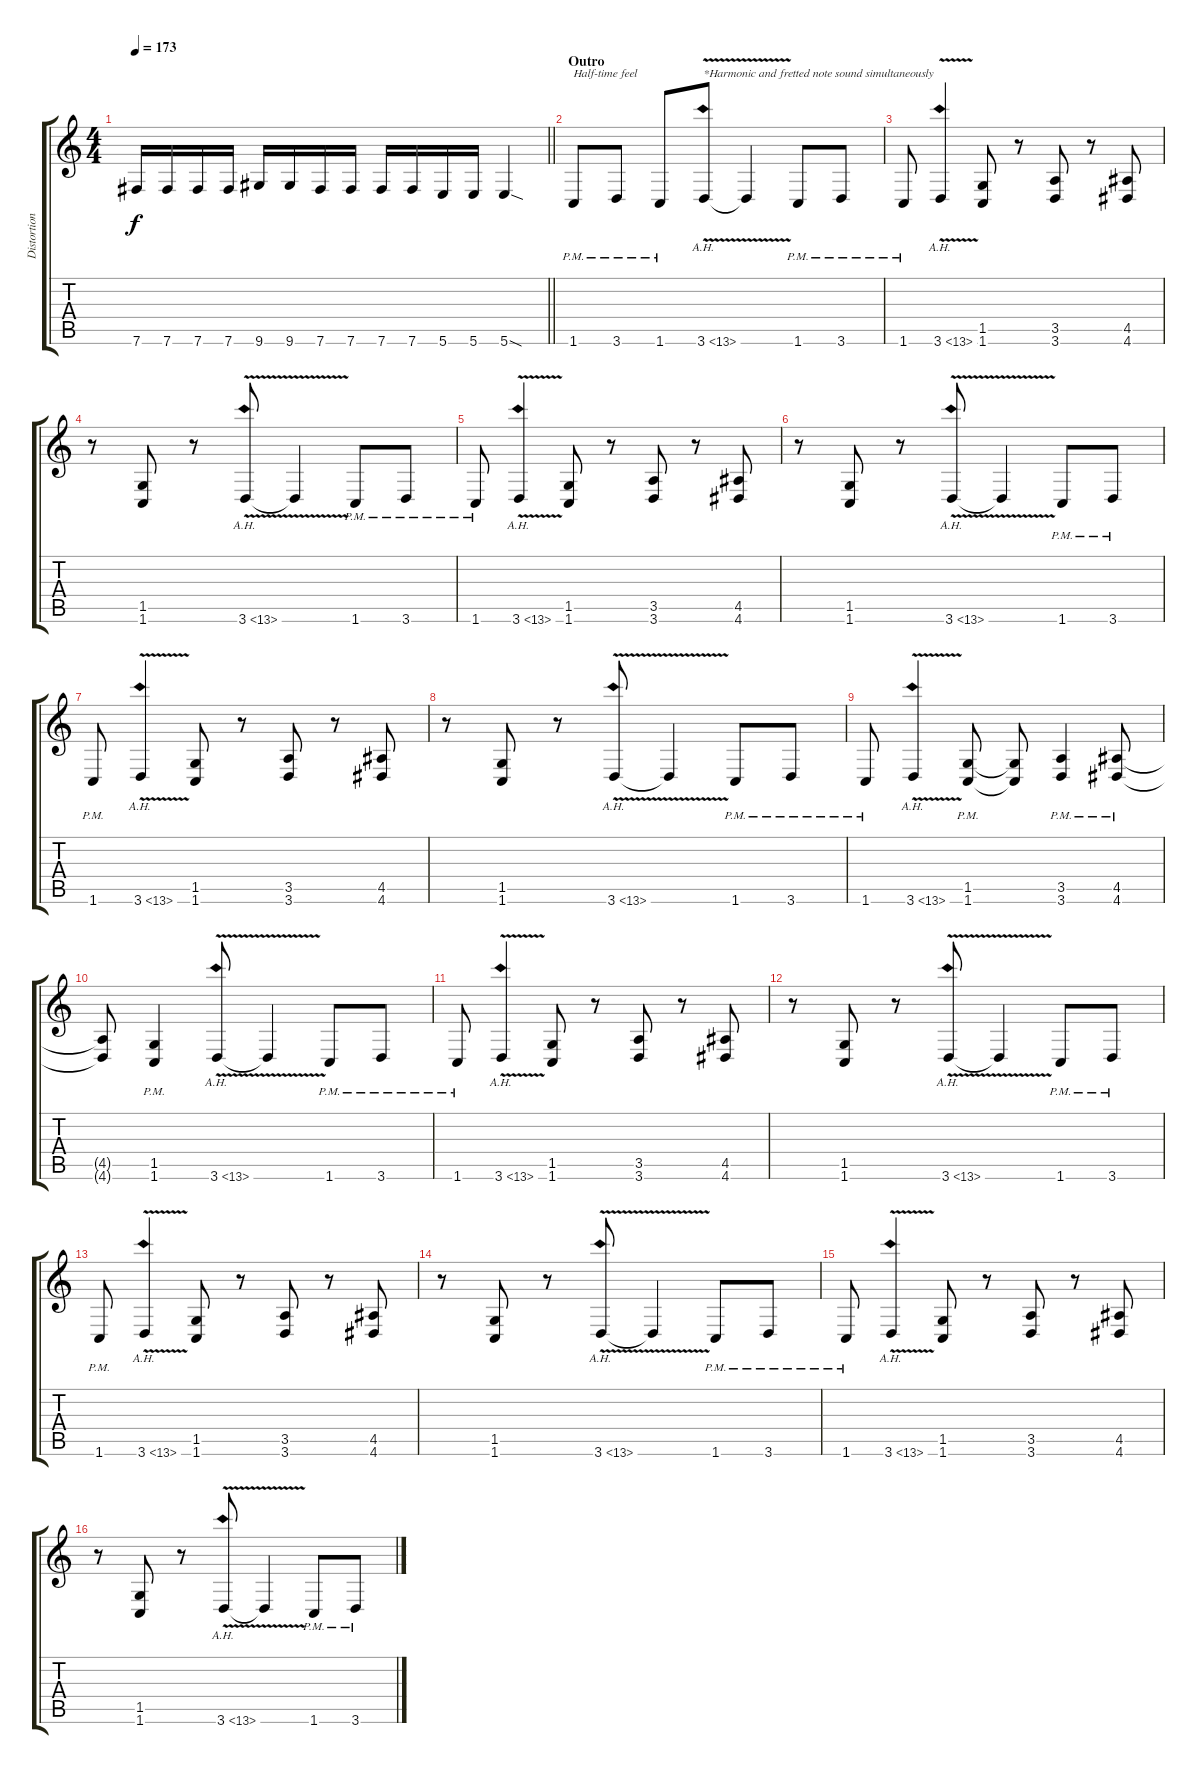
\track ("Distortion guitar" "Distortion") {instrument distortionguitar}
\staff {score tabs}
\tuning (Db4 Ab3 E3 B2 Gb2 B1) {hide}
\ts (4 4)
\tempo 173
\clef g2
\barLineRight lightlight
\ks c
7.6.16{dy f} 7.6.16 7.6.16 7.6.16 9.6.16 9.6.16 7.6.16 7.6.16 7.6.16 7.6.16 5.6.16 5.6.16 5.6{sod}.4 |
\section ("" "Outro")
1.6{pm}.8{txt "Half-time feel"} 3.6{pm}.8 1.6{pm}.8 3.6{ah 10 v}.8{txt "*Harmonic and fretted note sound simultaneously"} 3.6{t}.4 1.6{pm}.8 3.6{pm}.8 |
1.6{pm}.8 3.6{ah 10 v}.4 (1.5 1.6).8 r.8 (3.5 3.6).8 r.8 (4.5 4.6).8 |
r.8 (1.5 1.6).8 r.8 3.6{ah 10 v}.8 3.6{t}.4 1.6{pm}.8 3.6{pm}.8 |
1.6{pm}.8 3.6{ah 10 v}.4 (1.5 1.6).8 r.8 (3.5 3.6).8 r.8 (4.5 4.6).8 |
r.8 (1.5 1.6).8 r.8 3.6{ah 10 v}.8 3.6{t}.4 1.6{pm}.8 3.6{pm}.8 |
1.6{pm}.8 3.6{ah 10 v}.4 (1.5 1.6).8 r.8 (3.5 3.6).8 r.8 (4.5 4.6).8 |
r.8 (1.5 1.6).8 r.8 3.6{ah 10 v}.8 3.6{t}.4 1.6{pm}.8 3.6{pm}.8 |
1.6{pm}.8 3.6{ah 10 v}.4 (1.5{pm} 1.6{pm}).8 (1.5{t} 1.6{t}).8 (3.5{pm} 3.6{pm}).4 (4.5{pm} 4.6{pm}).8 |
(4.5{t} 4.6{t}).8 (1.5{pm} 1.6{pm}).4 3.6{ah 10 v}.8 3.6{t}.4 1.6{pm}.8 3.6{pm}.8 |
1.6{pm}.8 3.6{ah 10 v}.4 (1.5 1.6).8 r.8 (3.5 3.6).8 r.8 (4.5 4.6).8 |
r.8 (1.5 1.6).8 r.8 3.6{ah 10 v}.8 3.6{t}.4 1.6{pm}.8 3.6{pm}.8 |
1.6{pm}.8 3.6{ah 10 v}.4 (1.5 1.6).8 r.8 (3.5 3.6).8 r.8 (4.5 4.6).8 |
r.8 (1.5 1.6).8 r.8 3.6{ah 10 v}.8 3.6{t}.4 1.6{pm}.8 3.6{pm}.8 |
1.6{pm}.8 3.6{ah 10 v}.4 (1.5 1.6).8 r.8 (3.5 3.6).8 r.8 (4.5 4.6).8 |
r.8 (1.5 1.6).8 r.8 3.6{ah 10 v}.8 3.6{t}.4 1.6{pm}.8 3.6{pm}.8
